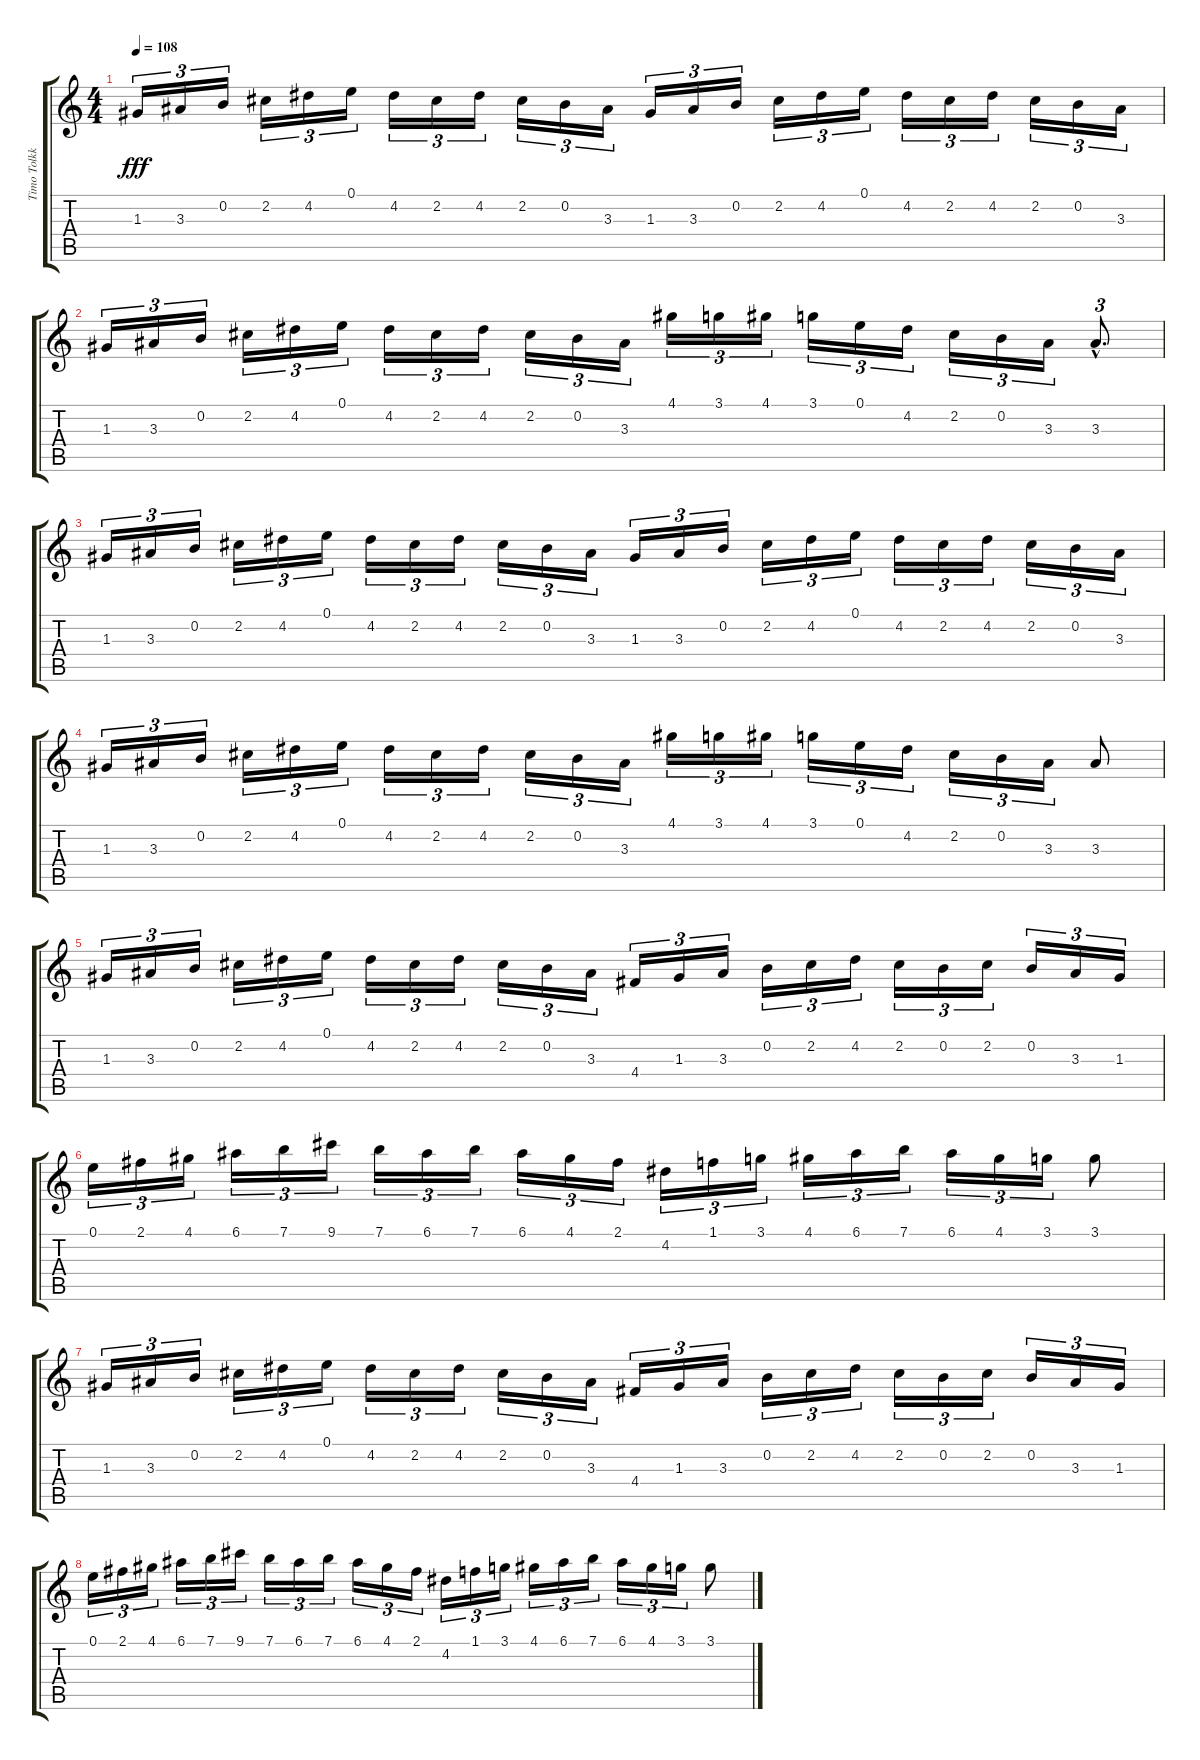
\track ("Timo Tolkki" "Timo Tolkk") {instrument distortionguitar}
\staff {score tabs}
\tuning (E4 B3 G3 D3 A2 E2) {hide}
\ts (4 4)
\tempo 108
\clef g2
\ks c
1.3.16{tu (3 2) dy fff instrument distortionguitar} 3.3.16{tu (3 2)} 0.2.16{tu (3 2)} 2.2.16{tu (3 2)} 4.2.16{tu (3 2)} 0.1.16{tu (3 2)} 4.2.16{tu (3 2)} 2.2.16{tu (3 2)} 4.2.16{tu (3 2)} 2.2.16{tu (3 2)} 0.2.16{tu (3 2)} 3.3.16{tu (3 2)} 1.3.16{tu (3 2)} 3.3.16{tu (3 2)} 0.2.16{tu (3 2)} 2.2.16{tu (3 2)} 4.2.16{tu (3 2)} 0.1.16{tu (3 2)} 4.2.16{tu (3 2)} 2.2.16{tu (3 2)} 4.2.16{tu (3 2)} 2.2.16{tu (3 2)} 0.2.16{tu (3 2)} 3.3.16{tu (3 2)} |
1.3.16{tu (3 2)} 3.3.16{tu (3 2)} 0.2.16{tu (3 2)} 2.2.16{tu (3 2)} 4.2.16{tu (3 2)} 0.1.16{tu (3 2)} 4.2.16{tu (3 2)} 2.2.16{tu (3 2)} 4.2.16{tu (3 2)} 2.2.16{tu (3 2)} 0.2.16{tu (3 2)} 3.3.16{tu (3 2)} 4.1.16{tu (3 2)} 3.1.16{tu (3 2)} 4.1.16{tu (3 2)} 3.1.16{tu (3 2)} 0.1.16{tu (3 2)} 4.2.16{tu (3 2)} 2.2.16{tu (3 2)} 0.2.16{tu (3 2)} 3.3.16{tu (3 2)} 3.3{hac}.8{d tu (3 2)} |
1.3.16{tu (3 2)} 3.3.16{tu (3 2)} 0.2.16{tu (3 2)} 2.2.16{tu (3 2)} 4.2.16{tu (3 2)} 0.1.16{tu (3 2)} 4.2.16{tu (3 2)} 2.2.16{tu (3 2)} 4.2.16{tu (3 2)} 2.2.16{tu (3 2)} 0.2.16{tu (3 2)} 3.3.16{tu (3 2)} 1.3.16{tu (3 2)} 3.3.16{tu (3 2)} 0.2.16{tu (3 2)} 2.2.16{tu (3 2)} 4.2.16{tu (3 2)} 0.1.16{tu (3 2)} 4.2.16{tu (3 2)} 2.2.16{tu (3 2)} 4.2.16{tu (3 2)} 2.2.16{tu (3 2)} 0.2.16{tu (3 2)} 3.3.16{tu (3 2)} |
1.3.16{tu (3 2)} 3.3.16{tu (3 2)} 0.2.16{tu (3 2)} 2.2.16{tu (3 2)} 4.2.16{tu (3 2)} 0.1.16{tu (3 2)} 4.2.16{tu (3 2)} 2.2.16{tu (3 2)} 4.2.16{tu (3 2)} 2.2.16{tu (3 2)} 0.2.16{tu (3 2)} 3.3.16{tu (3 2)} 4.1.16{tu (3 2)} 3.1.16{tu (3 2)} 4.1.16{tu (3 2)} 3.1.16{tu (3 2)} 0.1.16{tu (3 2)} 4.2.16{tu (3 2)} 2.2.16{tu (3 2)} 0.2.16{tu (3 2)} 3.3.16{tu (3 2)} 3.3.8 |
1.3.16{tu (3 2)} 3.3.16{tu (3 2)} 0.2.16{tu (3 2)} 2.2.16{tu (3 2)} 4.2.16{tu (3 2)} 0.1.16{tu (3 2)} 4.2.16{tu (3 2)} 2.2.16{tu (3 2)} 4.2.16{tu (3 2)} 2.2.16{tu (3 2)} 0.2.16{tu (3 2)} 3.3.16{tu (3 2)} 4.4.16{tu (3 2)} 1.3.16{tu (3 2)} 3.3.16{tu (3 2)} 0.2.16{tu (3 2)} 2.2.16{tu (3 2)} 4.2.16{tu (3 2)} 2.2.16{tu (3 2)} 0.2.16{tu (3 2)} 2.2.16{tu (3 2)} 0.2.16{tu (3 2)} 3.3.16{tu (3 2)} 1.3.16{tu (3 2)} |
0.1.16{tu (3 2)} 2.1.16{tu (3 2)} 4.1.16{tu (3 2)} 6.1.16{tu (3 2)} 7.1.16{tu (3 2)} 9.1.16{tu (3 2)} 7.1.16{tu (3 2)} 6.1.16{tu (3 2)} 7.1.16{tu (3 2)} 6.1.16{tu (3 2)} 4.1.16{tu (3 2)} 2.1.16{tu (3 2)} 4.2.16{tu (3 2)} 1.1.16{tu (3 2)} 3.1.16{tu (3 2)} 4.1.16{tu (3 2)} 6.1.16{tu (3 2)} 7.1.16{tu (3 2)} 6.1.16{tu (3 2)} 4.1.16{tu (3 2)} 3.1.16{tu (3 2)} 3.1.8 |
1.3.16{tu (3 2)} 3.3.16{tu (3 2)} 0.2.16{tu (3 2)} 2.2.16{tu (3 2)} 4.2.16{tu (3 2)} 0.1.16{tu (3 2)} 4.2.16{tu (3 2)} 2.2.16{tu (3 2)} 4.2.16{tu (3 2)} 2.2.16{tu (3 2)} 0.2.16{tu (3 2)} 3.3.16{tu (3 2)} 4.4.16{tu (3 2)} 1.3.16{tu (3 2)} 3.3.16{tu (3 2)} 0.2.16{tu (3 2)} 2.2.16{tu (3 2)} 4.2.16{tu (3 2)} 2.2.16{tu (3 2)} 0.2.16{tu (3 2)} 2.2.16{tu (3 2)} 0.2.16{tu (3 2)} 3.3.16{tu (3 2)} 1.3.16{tu (3 2)} |
0.1.16{tu (3 2)} 2.1.16{tu (3 2)} 4.1.16{tu (3 2)} 6.1.16{tu (3 2)} 7.1.16{tu (3 2)} 9.1.16{tu (3 2)} 7.1.16{tu (3 2)} 6.1.16{tu (3 2)} 7.1.16{tu (3 2)} 6.1.16{tu (3 2)} 4.1.16{tu (3 2)} 2.1.16{tu (3 2)} 4.2.16{tu (3 2)} 1.1.16{tu (3 2)} 3.1.16{tu (3 2)} 4.1.16{tu (3 2)} 6.1.16{tu (3 2)} 7.1.16{tu (3 2)} 6.1.16{tu (3 2)} 4.1.16{tu (3 2)} 3.1.16{tu (3 2)} 3.1.8
